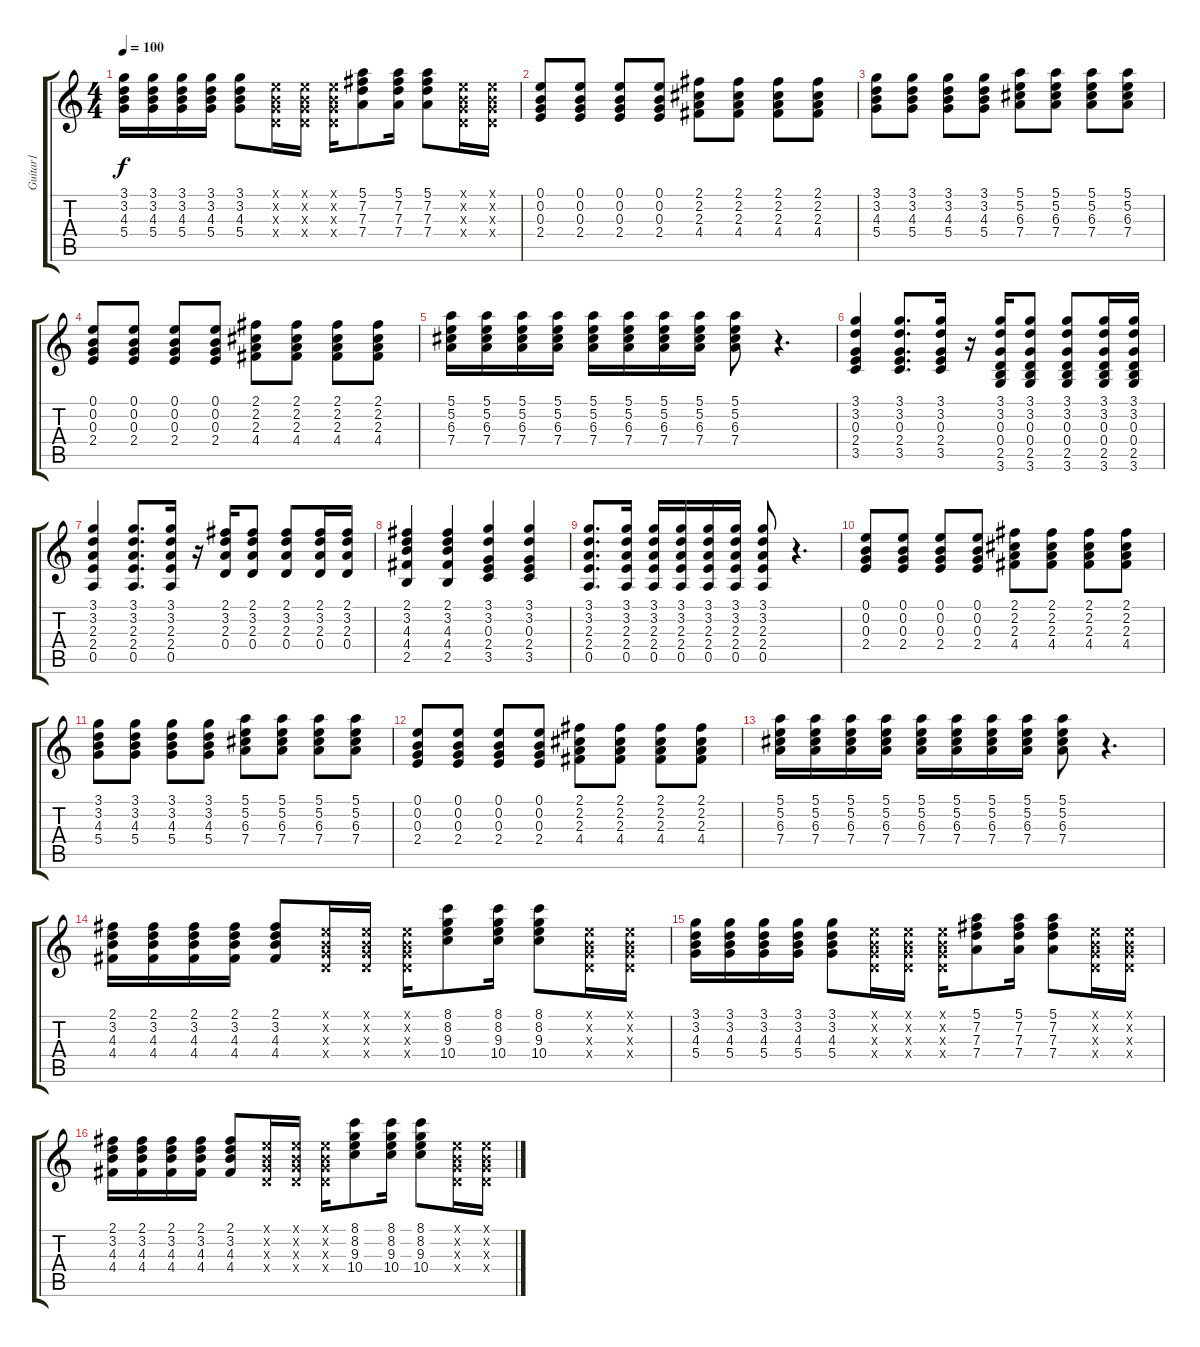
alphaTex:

\track ("Guitar1" "Guitar1") {instrument electricguitarclean}
\staff {score tabs}
\tuning (E4 B3 G3 D3 A2 E2) {hide}
\ts (4 4)
\tempo 100
\clef g2
\ks c
(3.1 3.2 4.3 5.4).16{dy f} (3.1 3.2 4.3 5.4).16 (3.1 3.2 4.3 5.4).16 (3.1 3.2 4.3 5.4).16 (3.1 3.2 4.3 5.4).8 (0.1{x} 0.2{x} 0.3{x} 0.4{x}).16 (0.1{x} 0.2{x} 0.3{x} 0.4{x}).16 (0.1{x} 0.2{x} 0.3{x} 0.4{x}).16 (5.1 7.2 7.3 7.4).8 (5.1 7.2 7.3 7.4).16 (5.1 7.2 7.3 7.4).8 (0.1{x} 0.2{x} 0.3{x} 0.4{x}).16 (0.1{x} 0.2{x} 0.3{x} 0.4{x}).16 |
(0.1 0.2 0.3 2.4).8 (0.1 0.2 0.3 2.4).8 (0.1 0.2 0.3 2.4).8 (0.1 0.2 0.3 2.4).8 (2.1 2.2 2.3 4.4).8 (2.1 2.2 2.3 4.4).8 (2.1 2.2 2.3 4.4).8 (2.1 2.2 2.3 4.4).8 |
(3.1 3.2 4.3 5.4).8 (3.1 3.2 4.3 5.4).8 (3.1 3.2 4.3 5.4).8 (3.1 3.2 4.3 5.4).8 (5.1 5.2 6.3 7.4).8 (5.1 5.2 6.3 7.4).8 (5.1 5.2 6.3 7.4).8 (5.1 5.2 6.3 7.4).8 |
(0.1 0.2 0.3 2.4).8 (0.1 0.2 0.3 2.4).8 (0.1 0.2 0.3 2.4).8 (0.1 0.2 0.3 2.4).8 (2.1 2.2 2.3 4.4).8 (2.1 2.2 2.3 4.4).8 (2.1 2.2 2.3 4.4).8 (2.1 2.2 2.3 4.4).8 |
(5.1 5.2 6.3 7.4).16 (5.1 5.2 6.3 7.4).16 (5.1 5.2 6.3 7.4).16 (5.1 5.2 6.3 7.4).16 (5.1 5.2 6.3 7.4).16 (5.1 5.2 6.3 7.4).16 (5.1 5.2 6.3 7.4).16 (5.1 5.2 6.3 7.4).16 (5.1 5.2 6.3 7.4).8 r.4{d} |
(3.1 3.2 0.3 2.4 3.5).4 (3.1 3.2 0.3 2.4 3.5).8{d} (3.1 3.2 0.3 2.4 3.5).16 r.16 (3.1 3.2 0.3 0.4 2.5 3.6).16 (3.1 3.2 0.3 0.4 2.5 3.6).8 (3.1 3.2 0.3 0.4 2.5 3.6).8 (3.1 3.2 0.3 0.4 2.5 3.6).16 (3.1 3.2 0.3 0.4 2.5 3.6).16 |
(3.1 3.2 2.3 2.4 0.5).4 (3.1 3.2 2.3 2.4 0.5).8{d} (3.1 3.2 2.3 2.4 0.5).16 r.16 (2.1 3.2 2.3 0.4).16 (2.1 3.2 2.3 0.4).8 (2.1 3.2 2.3 0.4).8 (2.1 3.2 2.3 0.4).16 (2.1 3.2 2.3 0.4).16 |
(2.1 3.2 4.3 4.4 2.5).4 (2.1 3.2 4.3 4.4 2.5).4 (3.1 3.2 0.3 2.4 3.5).4 (3.1 3.2 0.3 2.4 3.5).4 |
(3.1 3.2 2.3 2.4 0.5).8{d} (3.1 3.2 2.3 2.4 0.5).16 (3.1 3.2 2.3 2.4 0.5).16 (3.1 3.2 2.3 2.4 0.5).16 (3.1 3.2 2.3 2.4 0.5).16 (3.1 3.2 2.3 2.4 0.5).16 (3.1 3.2 2.3 2.4 0.5).8 r.4{d} |
(0.1 0.2 0.3 2.4).8 (0.1 0.2 0.3 2.4).8 (0.1 0.2 0.3 2.4).8 (0.1 0.2 0.3 2.4).8 (2.1 2.2 2.3 4.4).8 (2.1 2.2 2.3 4.4).8 (2.1 2.2 2.3 4.4).8 (2.1 2.2 2.3 4.4).8 |
(3.1 3.2 4.3 5.4).8 (3.1 3.2 4.3 5.4).8 (3.1 3.2 4.3 5.4).8 (3.1 3.2 4.3 5.4).8 (5.1 5.2 6.3 7.4).8 (5.1 5.2 6.3 7.4).8 (5.1 5.2 6.3 7.4).8 (5.1 5.2 6.3 7.4).8 |
(0.1 0.2 0.3 2.4).8 (0.1 0.2 0.3 2.4).8 (0.1 0.2 0.3 2.4).8 (0.1 0.2 0.3 2.4).8 (2.1 2.2 2.3 4.4).8 (2.1 2.2 2.3 4.4).8 (2.1 2.2 2.3 4.4).8 (2.1 2.2 2.3 4.4).8 |
(5.1 5.2 6.3 7.4).16 (5.1 5.2 6.3 7.4).16 (5.1 5.2 6.3 7.4).16 (5.1 5.2 6.3 7.4).16 (5.1 5.2 6.3 7.4).16 (5.1 5.2 6.3 7.4).16 (5.1 5.2 6.3 7.4).16 (5.1 5.2 6.3 7.4).16 (5.1 5.2 6.3 7.4).8 r.4{d} |
(2.1 3.2 4.3 4.4).16 (2.1 3.2 4.3 4.4).16 (2.1 3.2 4.3 4.4).16 (2.1 3.2 4.3 4.4).16 (2.1 3.2 4.3 4.4).8 (0.1{x} 0.2{x} 0.3{x} 0.4{x}).16 (0.1{x} 0.2{x} 0.3{x} 0.4{x}).16 (0.1{x} 0.2{x} 0.3{x} 0.4{x}).16 (8.1 8.2 9.3 10.4).8 (8.1 8.2 9.3 10.4).16 (8.1 8.2 9.3 10.4).8 (0.1{x} 0.2{x} 0.3{x} 0.4{x}).16 (0.1{x} 0.2{x} 0.3{x} 0.4{x}).16 |
(3.1 3.2 4.3 5.4).16 (3.1 3.2 4.3 5.4).16 (3.1 3.2 4.3 5.4).16 (3.1 3.2 4.3 5.4).16 (3.1 3.2 4.3 5.4).8 (0.1{x} 0.2{x} 0.3{x} 0.4{x}).16 (0.1{x} 0.2{x} 0.3{x} 0.4{x}).16 (0.1{x} 0.2{x} 0.3{x} 0.4{x}).16 (5.1 7.2 7.3 7.4).8 (5.1 7.2 7.3 7.4).16 (5.1 7.2 7.3 7.4).8 (0.1{x} 0.2{x} 0.3{x} 0.4{x}).16 (0.1{x} 0.2{x} 0.3{x} 0.4{x}).16 |
(2.1 3.2 4.3 4.4).16 (2.1 3.2 4.3 4.4).16 (2.1 3.2 4.3 4.4).16 (2.1 3.2 4.3 4.4).16 (2.1 3.2 4.3 4.4).8 (0.1{x} 0.2{x} 0.3{x} 0.4{x}).16 (0.1{x} 0.2{x} 0.3{x} 0.4{x}).16 (0.1{x} 0.2{x} 0.3{x} 0.4{x}).16 (8.1 8.2 9.3 10.4).8 (8.1 8.2 9.3 10.4).16 (8.1 8.2 9.3 10.4).8 (0.1{x} 0.2{x} 0.3{x} 0.4{x}).16 (0.1{x} 0.2{x} 0.3{x} 0.4{x}).16
